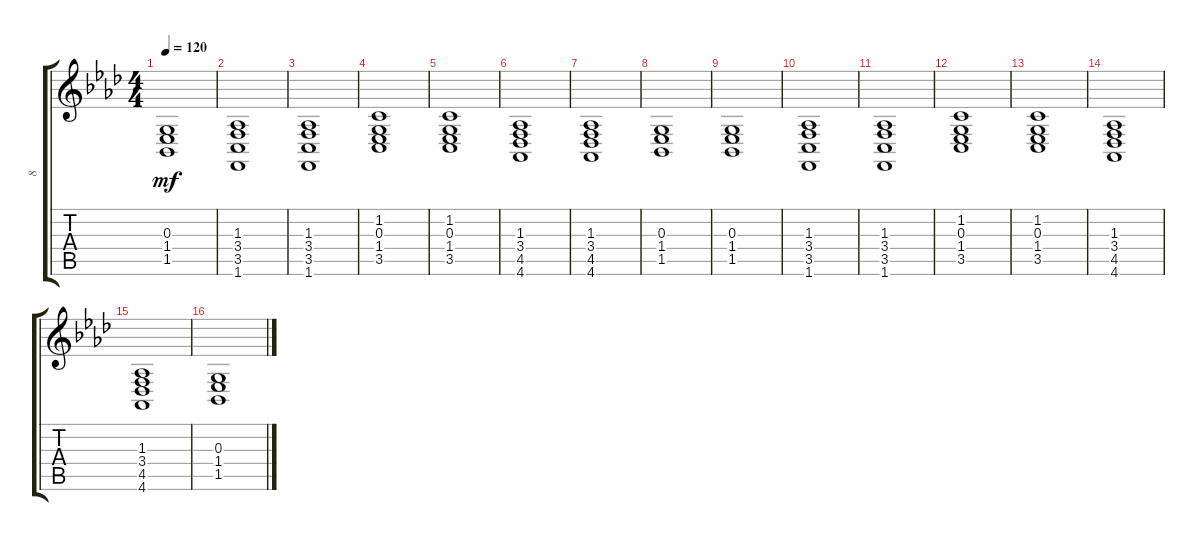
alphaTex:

\track ("8" "8") {instrument pad2warm}
\staff {score tabs}
\tuning (E4 B3 G3 D3 A2 E2) {hide}
\ts (4 4)
\tempo 120
\clef g2
\ks fminor
(0.3 1.4 1.5).1{dy mf} |
(1.3 3.4 3.5 1.6).1 |
(1.3 3.4 3.5 1.6).1 |
(1.2 0.3 1.4 3.5).1 |
(1.2 0.3 1.4 3.5).1 |
(1.3 3.4 4.5 4.6).1 |
(1.3 3.4 4.5 4.6).1 |
(0.3 1.4 1.5).1 |
(0.3 1.4 1.5).1 |
(1.3 3.4 3.5 1.6).1 |
(1.3 3.4 3.5 1.6).1 |
(1.2 0.3 1.4 3.5).1 |
(1.2 0.3 1.4 3.5).1 |
(1.3 3.4 4.5 4.6).1 |
(1.3 3.4 4.5 4.6).1 |
(0.3 1.4 1.5).1
